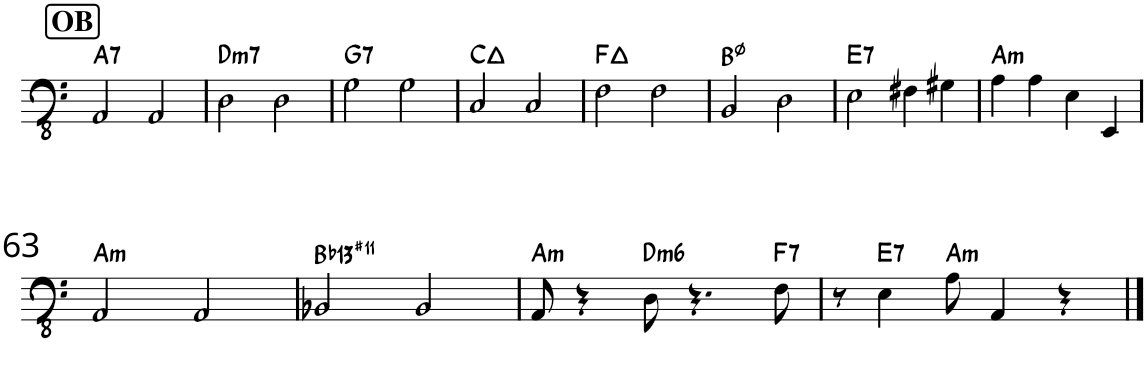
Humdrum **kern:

**kern	**harte
*part1	*part1
*staff1	*
*I"Piano	*
*I'Pno.	*
!!LO:PB:g=z
*clefFv4	*
*k[]	*
*M4/4	*
*met(c)	*
!!LO:REH:place=s1:a:B:cj:fs=14:t=OB
=55	=55
!	!LO:H:kt=7
2AAA/	A:7
2AAA/	.
=56	=56
!	!LO:H:kt=m7
2DD\	D:min7
2DD\	.
=57	=57
!	!LO:H:kt=7
2GG\	G:7
2GG\	.
=58	=58
2CC/	C:maj
2CC/	.
=59	=59
2FF\	F:maj
2FF\	.
=60	=60
2BBB/	B:hdim7
2DD\	.
=61	=61
!	!LO:H:kt=7
2EE\	E:7
4FF#X\	.
4GG#X\	.
=62	=62
!	!LO:H:kt=m
4AA\	A:min
4AA\	.
4EE\	.
4EEE/	.
!!LO:LB:g=z
=63	=63
!	!LO:H:kt=m
2AAA/	A:min
2AAA/	.
=64	=64
!	!LO:H:kt=13
2BBB-X/	Bb:(3,5,b7,9,#11,13)
2BBB-/	.
=65	=65
!	!LO:H:kt=m
8AAA/	A:min
4r	.
!	!LO:H:kt=m6
8DD\	D:min6
4.r	.
!	!LO:H:kt=7
8FF\	F:7
=66	=66
8r	.
!	!LO:H:kt=7
4EE\	E:7
!	!LO:H:kt=m
8AA\	A:min
4AAA/	.
4r	.
==	==
*-	*-
